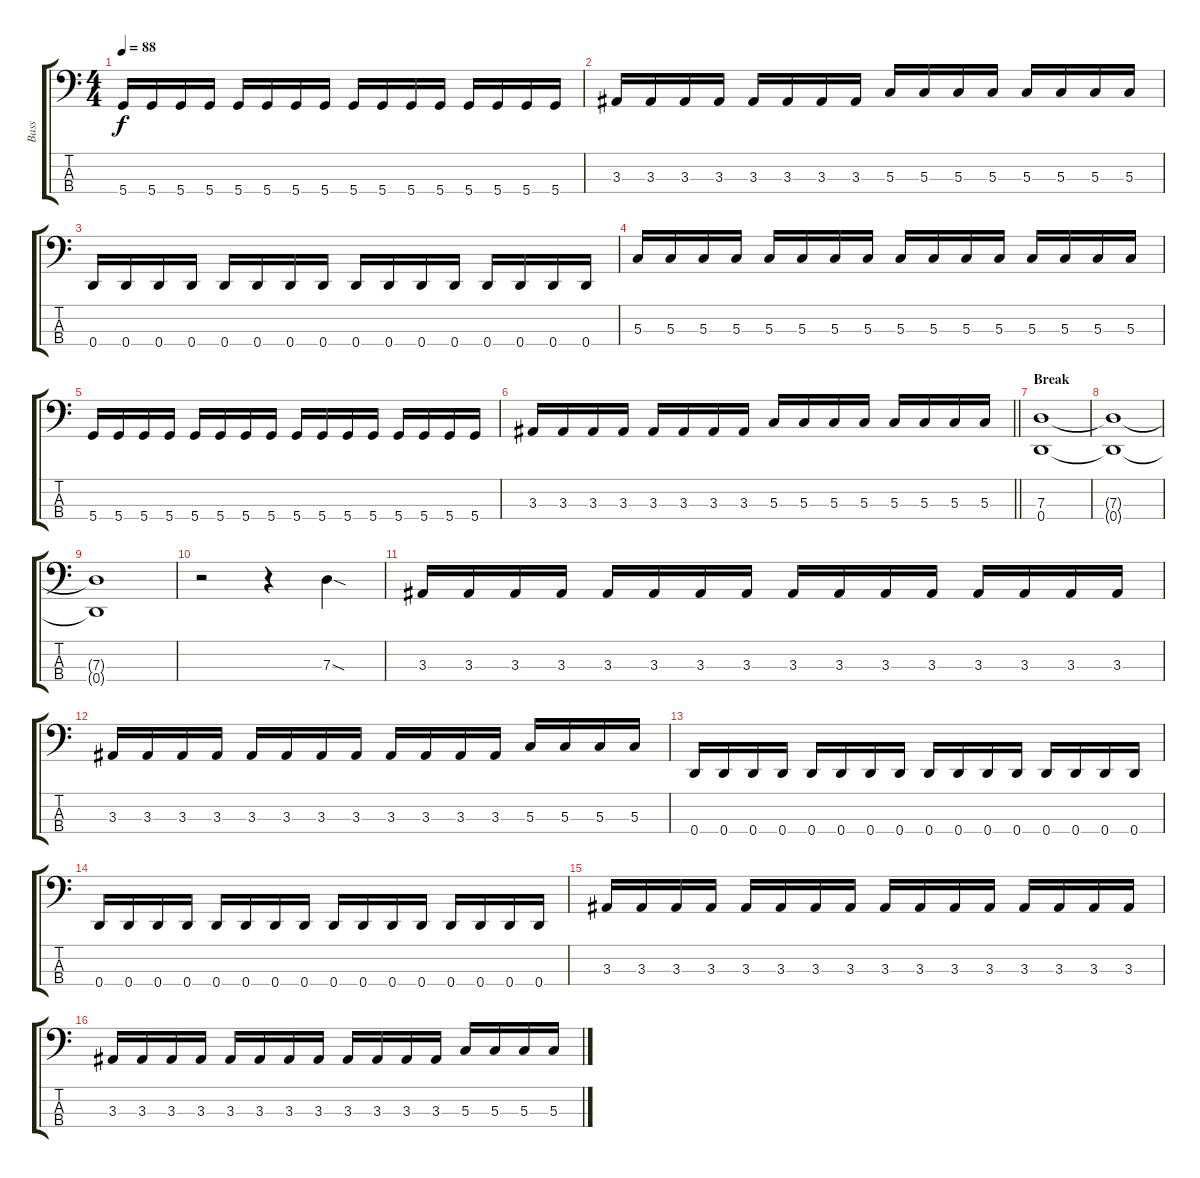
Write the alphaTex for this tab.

\track ("Bass" "Bass") {instrument electricbassfinger}
\staff {score tabs}
\tuning (F2 C2 G1 D1) {hide}
\ts (4 4)
\tempo 88
\clef f4
\ks c
5.4.16{dy f} 5.4.16 5.4.16 5.4.16 5.4.16 5.4.16 5.4.16 5.4.16 5.4.16 5.4.16 5.4.16 5.4.16 5.4.16 5.4.16 5.4.16 5.4.16 |
3.3.16 3.3.16 3.3.16 3.3.16 3.3.16 3.3.16 3.3.16 3.3.16 5.3.16 5.3.16 5.3.16 5.3.16 5.3.16 5.3.16 5.3.16 5.3.16 |
0.4.16 0.4.16 0.4.16 0.4.16 0.4.16 0.4.16 0.4.16 0.4.16 0.4.16 0.4.16 0.4.16 0.4.16 0.4.16 0.4.16 0.4.16 0.4.16 |
5.3.16 5.3.16 5.3.16 5.3.16 5.3.16 5.3.16 5.3.16 5.3.16 5.3.16 5.3.16 5.3.16 5.3.16 5.3.16 5.3.16 5.3.16 5.3.16 |
5.4.16 5.4.16 5.4.16 5.4.16 5.4.16 5.4.16 5.4.16 5.4.16 5.4.16 5.4.16 5.4.16 5.4.16 5.4.16 5.4.16 5.4.16 5.4.16 |
\barLineRight lightlight
3.3.16 3.3.16 3.3.16 3.3.16 3.3.16 3.3.16 3.3.16 3.3.16 5.3.16 5.3.16 5.3.16 5.3.16 5.3.16 5.3.16 5.3.16 5.3.16 |
\section ("" "Break")
(7.3 0.4).1 |
(7.3{t} 0.4{t}).1 |
(7.3{t} 0.4{t}).1 |
r.2 r.4 7.3{sod}.4 |
3.3.16 3.3.16 3.3.16 3.3.16 3.3.16 3.3.16 3.3.16 3.3.16 3.3.16 3.3.16 3.3.16 3.3.16 3.3.16 3.3.16 3.3.16 3.3.16 |
3.3.16 3.3.16 3.3.16 3.3.16 3.3.16 3.3.16 3.3.16 3.3.16 3.3.16 3.3.16 3.3.16 3.3.16 5.3.16 5.3.16 5.3.16 5.3.16 |
0.4.16 0.4.16 0.4.16 0.4.16 0.4.16 0.4.16 0.4.16 0.4.16 0.4.16 0.4.16 0.4.16 0.4.16 0.4.16 0.4.16 0.4.16 0.4.16 |
0.4.16 0.4.16 0.4.16 0.4.16 0.4.16 0.4.16 0.4.16 0.4.16 0.4.16 0.4.16 0.4.16 0.4.16 0.4.16 0.4.16 0.4.16 0.4.16 |
3.3.16 3.3.16 3.3.16 3.3.16 3.3.16 3.3.16 3.3.16 3.3.16 3.3.16 3.3.16 3.3.16 3.3.16 3.3.16 3.3.16 3.3.16 3.3.16 |
3.3.16 3.3.16 3.3.16 3.3.16 3.3.16 3.3.16 3.3.16 3.3.16 3.3.16 3.3.16 3.3.16 3.3.16 5.3.16 5.3.16 5.3.16 5.3.16
